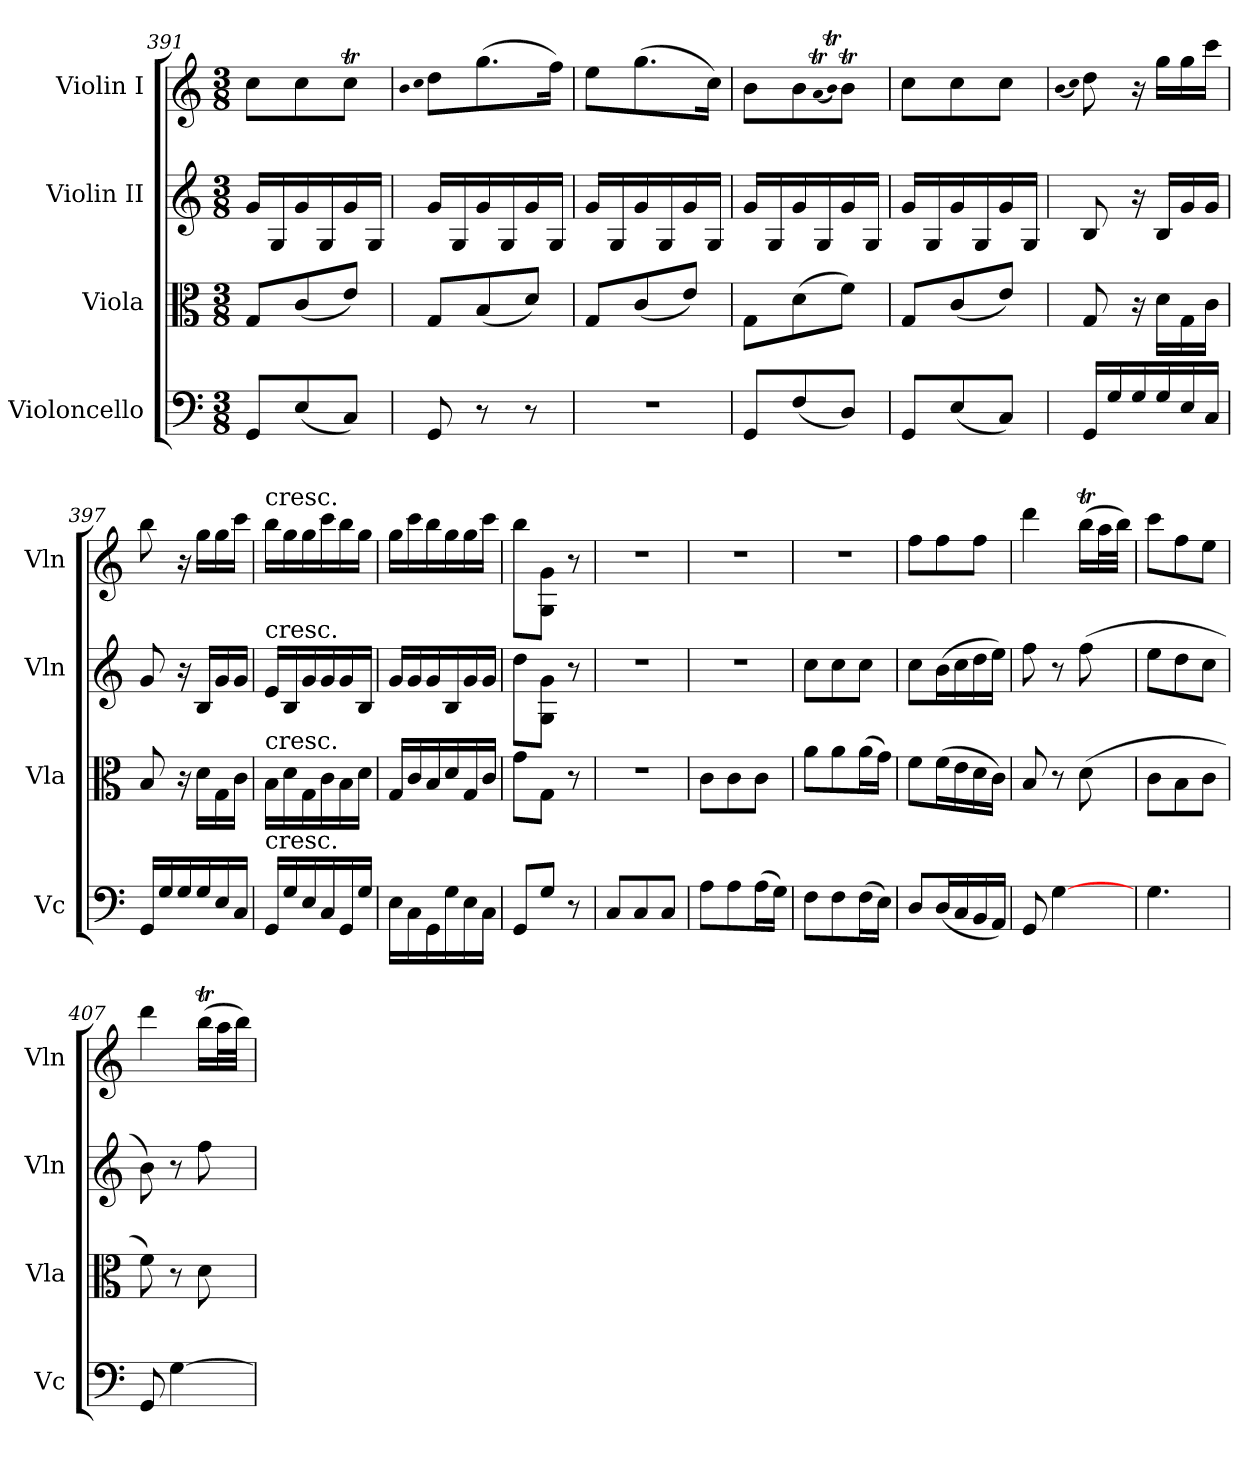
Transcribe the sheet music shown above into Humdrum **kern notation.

**kern	**kern	**kern	**kern
*part4	*part3	*part2	*part1
*staff4	*staff3	*staff2	*staff1
*I"Violoncello	*I"Viola	*I"Violin II	*I"Violin I
*I'Vc	*I'Vla	*I'Vln	*I'Vln
*clefF4	*clefC3	*clefG2	*clefG2
*k[]	*k[]	*k[]	*k[]
*C:	*C:	*C:	*C:
*M3/8	*M3/8	*M3/8	*M3/8
=391	=391	=391	=391
8GG/L	8G/L	16g/LL	8cc\L
.	.	16G/	.
(8E/	(8c/	16g/	8cc\
.	.	16G/	.
8C/J)	8e/J)	16g/	8ccT\J
.	.	16G/JJ	.
=392	=392	=392	=392
.	.	.	qqb
.	.	.	qqcc
8GG	8G/L	16g/LL	8dd\L
.	.	16G/	.
8r	(8B/	16g/	(8.gg\
.	.	16G/	.
8r	8d/J)	16g/	.
.	.	16G/JJ	16ff\Jk)
=393	=393	=393	=393
4.r	8G/L	16g/LL	8ee\L
.	.	16G/	.
.	(8c/	16g/	(8.gg\
.	.	16G/	.
.	8e/J)	16g/	.
.	.	16G/JJ	16cc\Jk)
=394	=394	=394	=394
8GG/L	8G\L	16g/LL	8b\L
.	.	16G/	.
(8F/	(8d\	16g/	8b\
.	.	16G/	.
.	.	.	(qqaT
.	.	.	qqbt)
8D/J)	8f\J)	16g/	8bt\J
.	.	16G/JJ	.
=395	=395	=395	=395
8GG/L	8G/L	16g/LL	8cc\L
.	.	16G/	.
(8E/	(8c/	16g/	8cc\
.	.	16G/	.
8C/J)	8e/J)	16g/	8cc\J
.	.	16G/JJ	.
=396	=396	=396	=396
.	.	.	(qqb
.	.	.	qqcc)
16GG/LL	8G	8B	8dd
16G/	.	.	.
16G/	16r	16r	16r
16G/	16d\LL	16B/LL	16gg\LL
16E/	16G\	16g/	16gg\
16C/JJ	16c\JJ	16g/JJ	16ccc\JJ
=397	=397	=397	=397
16GG/LL	8B	8g	8bb
16G/	.	.	.
16G/	16r	16r	16r
16G/	16d\LL	16B/LL	16gg\LL
16E/	16G\	16g/	16gg\
16C/JJ	16c\JJ	16g/JJ	16ccc\JJ
=398	=398	=398	=398
!	!	!	!LO:TX:a:t=cresc.
!	!	!LO:TX:a:t=cresc.	!
!	!LO:TX:a:t=cresc.	!	!
!LO:TX:a:t=cresc.	!	!	!
16GG/LL	16B\LL	16e/LL	16bb\LL
16G/	16d\	16B/	16gg\
16E/	16G\	16g/	16gg\
16C/	16c\	16g/	16ccc\
16GG/	16B\	16g/	16bb\
16G/JJ	16d\JJ	16B/JJ	16gg\JJ
=399	=399	=399	=399
16E\LL	16G/LL	16g/LL	16gg\LL
16C\	16c/	16g/	16ccc\
16GG\	16B/	16g/	16bb\
16G\	16d/	16B/	16gg\
16E\	16G/	16g/	16gg\
16C\JJ	16c/JJ	16g/JJ	16ccc\JJ
=400	=400	=400	=400
8GG/L	8g\L	8dd\L	8bb\L
8G/J	8G\J	8G\ 8g\J	8G\ 8g\J
8r	8r	8r	8r
=401	=401	=401	=401
8C/L	4.r	4.r	4.r
8C/	.	.	.
8C/J	.	.	.
=402	=402	=402	=402
8A\L	8c\L	4.r	4.r
8A\	8c\	.	.
(16A\L	8c\J	.	.
16G\JJ)	.	.	.
=403	=403	=403	=403
8F\L	8a\L	8cc\L	4.r
8F\	8a\	8cc\	.
(16F\L	(16a\L	8cc\J	.
16E\JJ)	16g\JJ)	.	.
=404	=404	=404	=404
8D/L	8f\L	8cc\L	8ff\L
(16D/L	(16f\L	(16b\L	8ff\
16C/	16e\	16cc\	.
16BB/	16d\	16dd\	8ff\J
16AA/JJ)	16c\JJ)	16ee\JJ)	.
=405	=405	=405	=405
8GG	8B	8ff	4ddd
[4G	8r	8r	.
.	(8d	(8ff	(16bbt\LL
.	.	.	32aa\L
.	.	.	32bb\JJJ)
=406	=406	=406	=406
4.G	8c\L	8ee\L	8ccc\L
.	8B\	8dd\	8ff\
.	8c\J	8cc\J	8ee\J
=407	=407	=407	=407
8GG	8f)	8b)	4ddd
[4G	8r	8r	.
.	8d	8ff	(16bbt\LL
.	.	.	32aa\L
.	.	.	32bb\JJJ)
=	=	=	=
*-	*-	*-	*-
